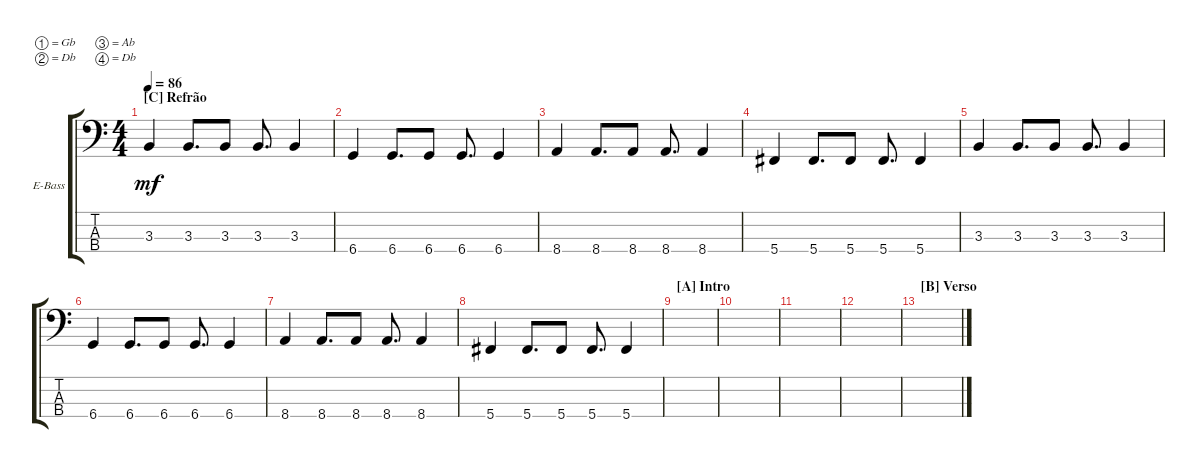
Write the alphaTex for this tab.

\defaultSystemsLayout 4
\bracketExtendMode groupsimilarinstruments
\firstSystemTrackNameOrientation horizontal
\otherSystemsTrackNameOrientation horizontal
\track ("Electric Bass" "E-Bass") {instrument electricbassfinger}
\staff {score tabs}
\tuning (Gb2 Db2 Ab1 Db1)
\ts (4 4)
\section ("C" "Refrão")
\tempo 86
\clef f4
\scale
0.5
\ks c
3.3.4{dy mf} 3.3.8{d} 3.3.8 3.3.8{d} 3.3.4 |
\scale
0.5 6.4.4 6.4.8{d} 6.4.8 6.4.8{d} 6.4.4 |
\scale
0.5 8.4.4 8.4.8{d} 8.4.8 8.4.8{d} 8.4.4 |
\scale
0.5 5.4.4 5.4.8{d} 5.4.8 5.4.8{d} 5.4.4 |
\scale
0.5 3.3.4 3.3.8{d} 3.3.8 3.3.8{d} 3.3.4 |
\scale
0.5 6.4.4 6.4.8{d} 6.4.8 6.4.8{d} 6.4.4 |
\scale
0.5 8.4.4 8.4.8{d} 8.4.8 8.4.8{d} 8.4.4 |
\scale
0.5 5.4.4 5.4.8{d} 5.4.8 5.4.8{d} 5.4.4 |
\section ("A" "Intro")
\scale
0.5 |
\scale
0.5 |
\scale
0.5 |
\scale
0.5 |
\section ("B" "Verso")
\scale
0.5 |
\scale
0.5 |
\scale
0.5 |
\scale
0.5
